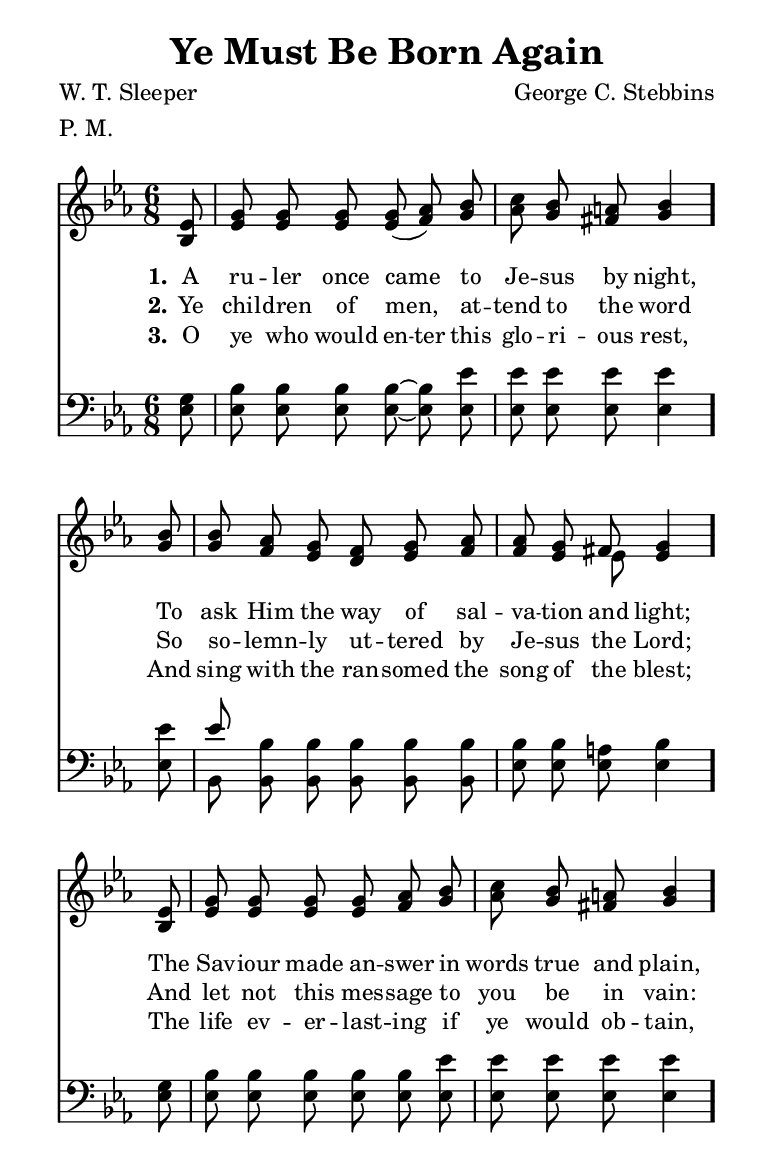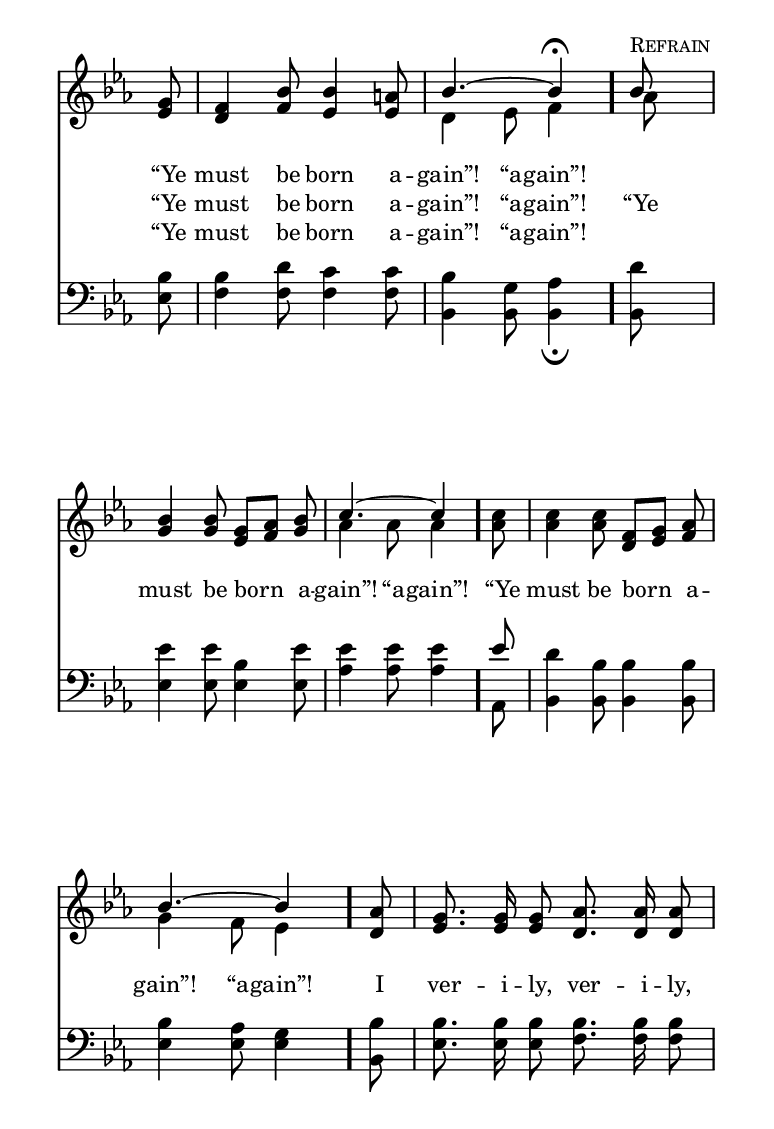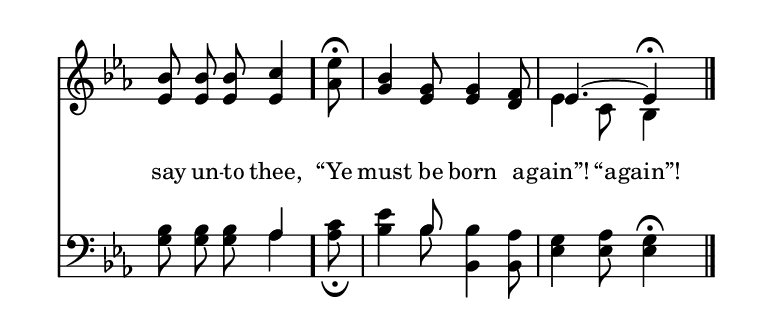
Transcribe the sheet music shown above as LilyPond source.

\include "common/global.ily"
\paper {
  \include "common/paper.ily"
  ragged-last-bottom = ##t
  systems-per-page = #(cond (is-eogsized 5) (#t #f))
  system-count = #(cond (is-eogsized 7) (#t #f))
}

\header{
  %gospel
  hymnnumber = "142"
  title = "Ye Must Be Born Again"
  tunename = ""
  meter = "P. M."
  poet = "W. T. Sleeper"
  composer = "George C. Stebbins"
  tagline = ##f
}

ta = { \tempo 8=140 }
tb = { \tempo 8=70 }

global = {
  \include "common/overrides.ily"
  \override Staff.TimeSignature.style = #'numbered
  \time 6/8
  \override Score.MetronomeMark.transparent = ##t % hide all fermata changes too
  \ta
  \key ees \major
  \partial 8
  \autoBeamOff
}

notesSoprano = {
\global
\relative c' {

  ees8 | g g g g( aes) bes | c bes a bes4 \eogbreak
  bes8 | bes aes g f g aes | aes g fis g4 \eogbreak
  ees8 | g g g g aes bes | c bes a bes4 \eogbreak
  g8 | f4 bes8 bes4 a8 | bes4. ~ \tb bes4 \fermata \ta

  << s^\markup { \small \caps "Refrain" }
  { bes8 | bes4 bes8 g8[ aes] bes | c4. ~ c4 } >>
  c8 | c4 c8 f,8[ g] aes | bes4. ~ bes4
  aes8 | g8. g16 g8 aes8. aes16 aes8 | bes bes bes c4
  \tb ees8 \fermata \ta | bes4 g8 g4 f8 | ees4. ~ \tb ees4 \fermata \ta

  \bar "|."

}
}

notesAlto = {
\global
\relative e' {

  bes8 | ees ees ees ees( f) g | aes g fis g4
  g8 | g f ees d ees f | f ees ees ees4
  bes8 | ees ees ees ees f g | aes g fis g4
  ees8 | d4 f8 ees4 ees8 | d4 ees8 f4

  aes8 | g4 g8 ees[ f] g | aes4 aes8 aes4
  aes8 | aes4 aes8 d,[ ees] f | g4 f8 ees4
  d8 | ees8. ees16 ees8 d8. d16 d8 | ees ees ees ees4
  aes8 | g4 ees8 ees4 d8 | ees4 c8 bes4

}
}

notesTenor = {
\global
\relative a {

  g8 | bes bes bes bes ~ bes ees | ees ees ees ees4
  ees8 | ees bes bes bes bes bes | bes bes a bes4
  g8 | bes bes bes bes bes ees | ees ees ees ees4
  bes8 | bes4 d8 c4 c8 | bes4 g8 aes4

  d8 | ees4 ees8 bes4 ees8 | ees4 ees8 ees4
  ees8 | d4 bes8 bes4 bes8 | bes4 aes8 g4
  bes8 | bes8. bes16 bes8 bes8. bes16 bes8 | bes bes bes aes4
  c8 | ees4 bes8 bes4 aes8 | g4 aes8 g4

}
}

notesBass = {
\global
\relative f {

  ees8 | ees ees ees ees ~ ees ees | ees ees ees ees4
  ees8 | bes bes bes bes bes bes | ees ees ees ees4
  ees8 | ees ees ees ees ees ees | ees ees ees ees4
  ees8 | f4 f8 f4 f8 | bes,4 bes8 bes4_\fermata

  bes8 | ees4 ees8 ees4 ees8 | aes4 aes8 aes4
  aes,8 | bes4 bes8 bes4 bes8 | ees4 ees8 ees4
  bes8 | ees8. ees16 ees8 f8. f16 f8 | g g g aes4
  aes8_\fermata | bes4 bes8 bes,4 bes8 | ees4 ees8 ees4 \fermata

}
}

Refrain = \lyricmode {

“Ye must be born a -- gain”! %{HIDE>%} “a -- gain”! %{<HIDE%} \bar "."
“Ye must be born a -- gain”! %{HIDE>%} “a -- gain”! %{<HIDE%} \bar "."
I ver -- i -- ly, ver -- i -- ly, say un -- to thee, \bar "."
“Ye must be born a -- gain”! %{HIDE>%} “a -- gain”! %{<HIDE%} \bar "."

}

wordsA = \lyricmode {
\set stanza = "1."

A ru -- ler once came to Je -- sus by night, \bar "."
To ask Him the way of sal -- va -- tion and light; \bar "."
The Sav -- iour made an -- swer in words true and plain, \bar "."
“Ye must be born a -- gain”! %{HIDE>%} “a -- gain”! %{<HIDE%} \bar "."

}

wordsB = \lyricmode {
\set stanza = "2."

Ye chil -- dren of men, at -- tend to the word
So so -- lemn -- ly ut -- tered by Je -- sus the Lord;
And let not this mes -- sage to you be in vain:
“Ye must be born a -- gain”! %{HIDE>%} “a -- gain”! %{<HIDE%}

\Refrain

}

wordsC = \lyricmode {
\set stanza = "3."

O ye who would { \mon } en -- ter { \moff } this glo -- ri -- ous rest,
And sing with the ran -- somed the song of the blest;
The life ev -- er -- last -- ing if ye would ob -- tain,
“Ye must be born a -- gain”! %{HIDE>%} “a -- gain”! %{<HIDE%}

}

\score {
  \context ChoirStaff <<
    \context Staff = upper <<
      \set Staff.autoBeaming = ##f
      \set ChoirStaff.systemStartDelimiter = #'SystemStartBar
      \set ChoirStaff.printPartCombineTexts = ##f
      \partcombine #'(2 . 9) \notesSoprano \notesAlto
      \context NullVoice = sopranos { \voiceOne << \notesSoprano >> }
      \context NullVoice = altos { \voiceTwo << \notesAlto >> }
      \context Lyrics = one   \lyricsto altos \wordsA
      \context Lyrics = two   \lyricsto altos \wordsB
      \context Lyrics = three \lyricsto altos \wordsC
    >>
    \context Staff = men <<
      \set Staff.autoBeaming = ##f
      \clef bass
      \set ChoirStaff.printPartCombineTexts = ##f
      \partcombine #'(2 . 9) \notesTenor \notesBass
      \context NullVoice = tenors { \voiceOne << \notesTenor >> }
      \context NullVoice = basses { \voiceTwo << \notesBass >> }
    >>
  >>
  \layout {
    \include "common/layout.ily"
  }
  \midi{
    \include "common/midi.ily"
  }
}

\version "2.19.49"  % necessary for upgrading to future LilyPond versions.

% vi:set et ts=2 sw=2 ai nocindent syntax=lilypond:
